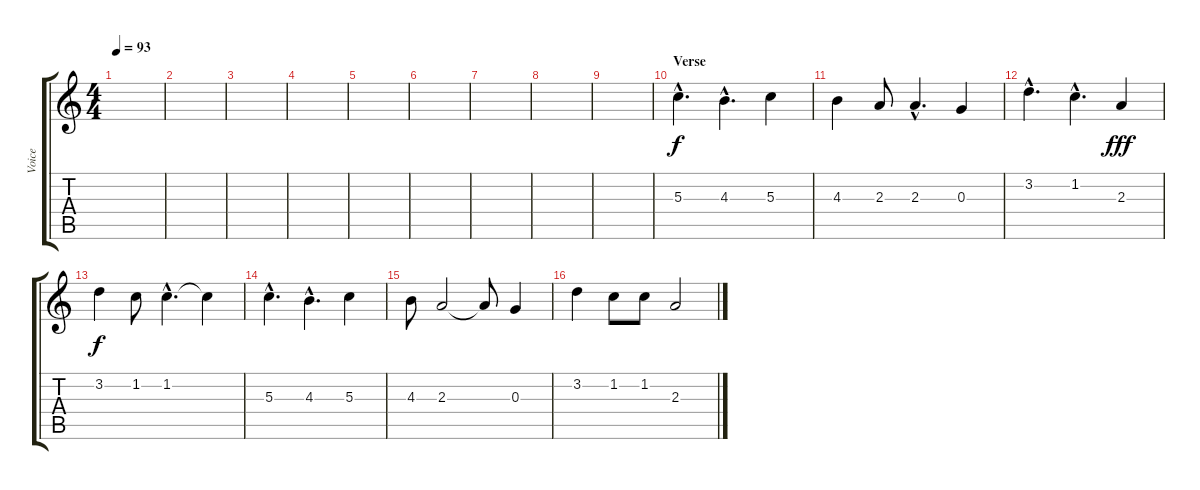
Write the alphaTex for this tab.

\track ("Voice" "Voice") {instrument contrabass}
\staff {score tabs}
\tuning (E4 B3 G3 D3 A2 E2) {hide}
\ts (4 4)
\tempo 93
\clef g2
\ks c
|
|
|
|
|
|
|
|
|
\section ("" "Verse")
5.3{hac}.4{d} 4.3{hac}.4{d} 5.3.4 |
4.3.4 2.3.8 2.3{hac}.4{d} 0.3.4 |
3.2{hac}.4{d} 1.2{hac}.4{d} 2.3.4{dy fff} |
3.2.4{dy f} 1.2.8 1.2{hac}.4{d} 1.2{t}.4 |
5.3{hac}.4{d} 4.3{hac}.4{d} 5.3.4 |
4.3.8 2.3.2 2.3{t}.8 0.3.4 |
3.2.4 1.2.8 1.2.8 2.3.2
